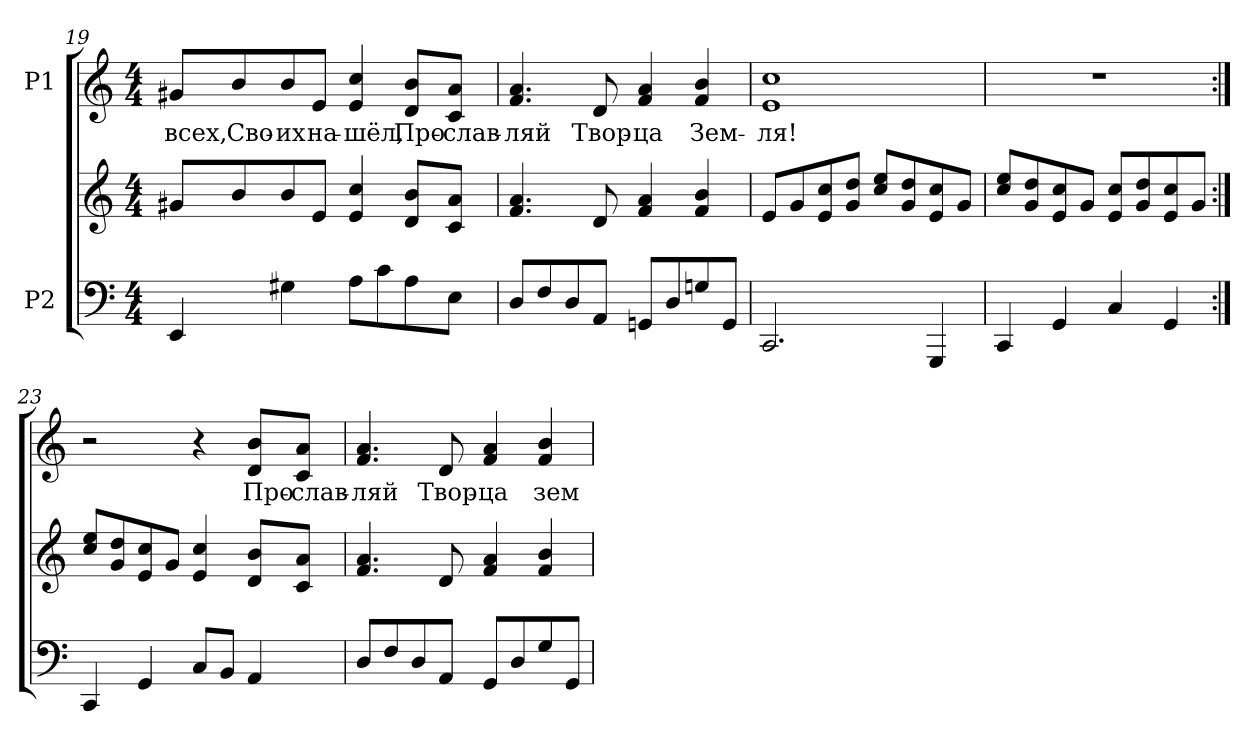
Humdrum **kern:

**kern	**kern	**kern	**text
*part2	*part2	*part1	*part1
*staff3	*staff2	*staff1	*staff1
*I"P2	*	*I"P1	*
*clefF4	*clefG2	*clefG2	*
*k[]	*k[]	*k[]	*
*C:	*C:	*C:	*
*M4/4	*M4/4	*M4/4	*
=19	=19	=19	=19
!	!	!	!LO:LY:b:color=#000000
4EEi/	8g#Xi/L	8g#Xi/L	всех,
!	!	!	!LO:LY:b:color=#000000
.	8bi/	8bi/	Сво-
!	!	!	!LO:LY:b:color=#000000
4G#Xi\	8bi/	8bi/	-их
!	!	!	!LO:LY:b:color=#000000
.	8ei/J	8ei/J	на-
!	!	!	!LO:LY:b:color=#000000
8Ai\L	4ei/ 4cci	4ei/ 4cci	-шёл,
8ci\	.	.	.
!	!	!	!LO:LY:b:color=#000000
8Ai\	8di/ 8biL	8di/ 8biL	Про-
!	!	!	!LO:LY:b:color=#000000
8Ei\J	8ci/ 8aiJ	8ci/ 8aiJ	-слав-
=20	=20	=20	=20
!	!	!	!LO:LY:b:color=#000000
8Di/L	4.fi/ 4.ai	4.fi/ 4.ai	-ляй
8Fi/	.	.	.
8Di/	.	.	.
!	!	!	!LO:LY:b:color=#000000
8AAi/J	8di/	8di/	Твор-
!	!	!	!LO:LY:b:color=#000000
8GGni/L	4fi/ 4ai	4fi/ 4ai	-ца
8Di/	.	.	.
!	!	!	!LO:LY:b:color=#000000
8Gni/	4fi/ 4bi	4fi/ 4bi	Зем-
8GGi/J	.	.	.
!!LO:LB:g=z
=21	=21	=21	=21
!	!	!	!LO:LY:b:color=#000000
2.CCi/	8ei/L	1ei 1cci	-ля!
.	8gi/	.	.
.	8ei/ 8cci	.	.
.	8gi/ 8ddiJ	.	.
.	8cci/ 8eeiL	.	.
.	8gi/ 8ddi	.	.
4GGGi/	8ei/ 8cci	.	.
.	8gi/J	.	.
=22	=22	=22	=22
4CCi/	8cci/ 8eeiL	1r	.
.	8gi/ 8ddi	.	.
4GGi/	8ei/ 8cci	.	.
.	8gi/J	.	.
4Ci/	8ei/ 8cciL	.	.
.	8gi/ 8ddi	.	.
4GGi/	8ei/ 8cci	.	.
.	8gi/J	.	.
=23:|!	=23:|!	=23:|!	=23:|!
4CCi/	8cci/ 8eeiL	2r	.
.	8gi/ 8ddi	.	.
4GGi/	8ei/ 8cci	.	.
.	8gi/J	.	.
8Ci/L	4ei/ 4cci	4r	.
8BBi/J	.	.	.
!	!	!	!LO:LY:b:color=#000000
4AAi/	8di/ 8biL	8di/ 8biL	Про-
!	!	!	!LO:LY:b:color=#000000
.	8ci/ 8aiJ	8ci/ 8aiJ	-слав-
!!LO:LB:g=z
=24	=24	=24	=24
!	!	!	!LO:LY:b:color=#000000
8Di/L	4.fi/ 4.ai	4.fi/ 4.ai	-ляй
8Fi/	.	.	.
8Di/	.	.	.
!	!	!	!LO:LY:b:color=#000000
8AAi/J	8di/	8di/	Твор-
!	!	!	!LO:LY:b:color=#000000
8GGi/L	4fi/ 4ai	4fi/ 4ai	-ца
8Di/	.	.	.
!	!	!	!LO:LY:b:color=#000000
8Gi/	4fi/ 4bi	4fi/ 4bi	зем-
8GGi/J	.	.	.
=	=	=	=
*-	*-	*-	*-
